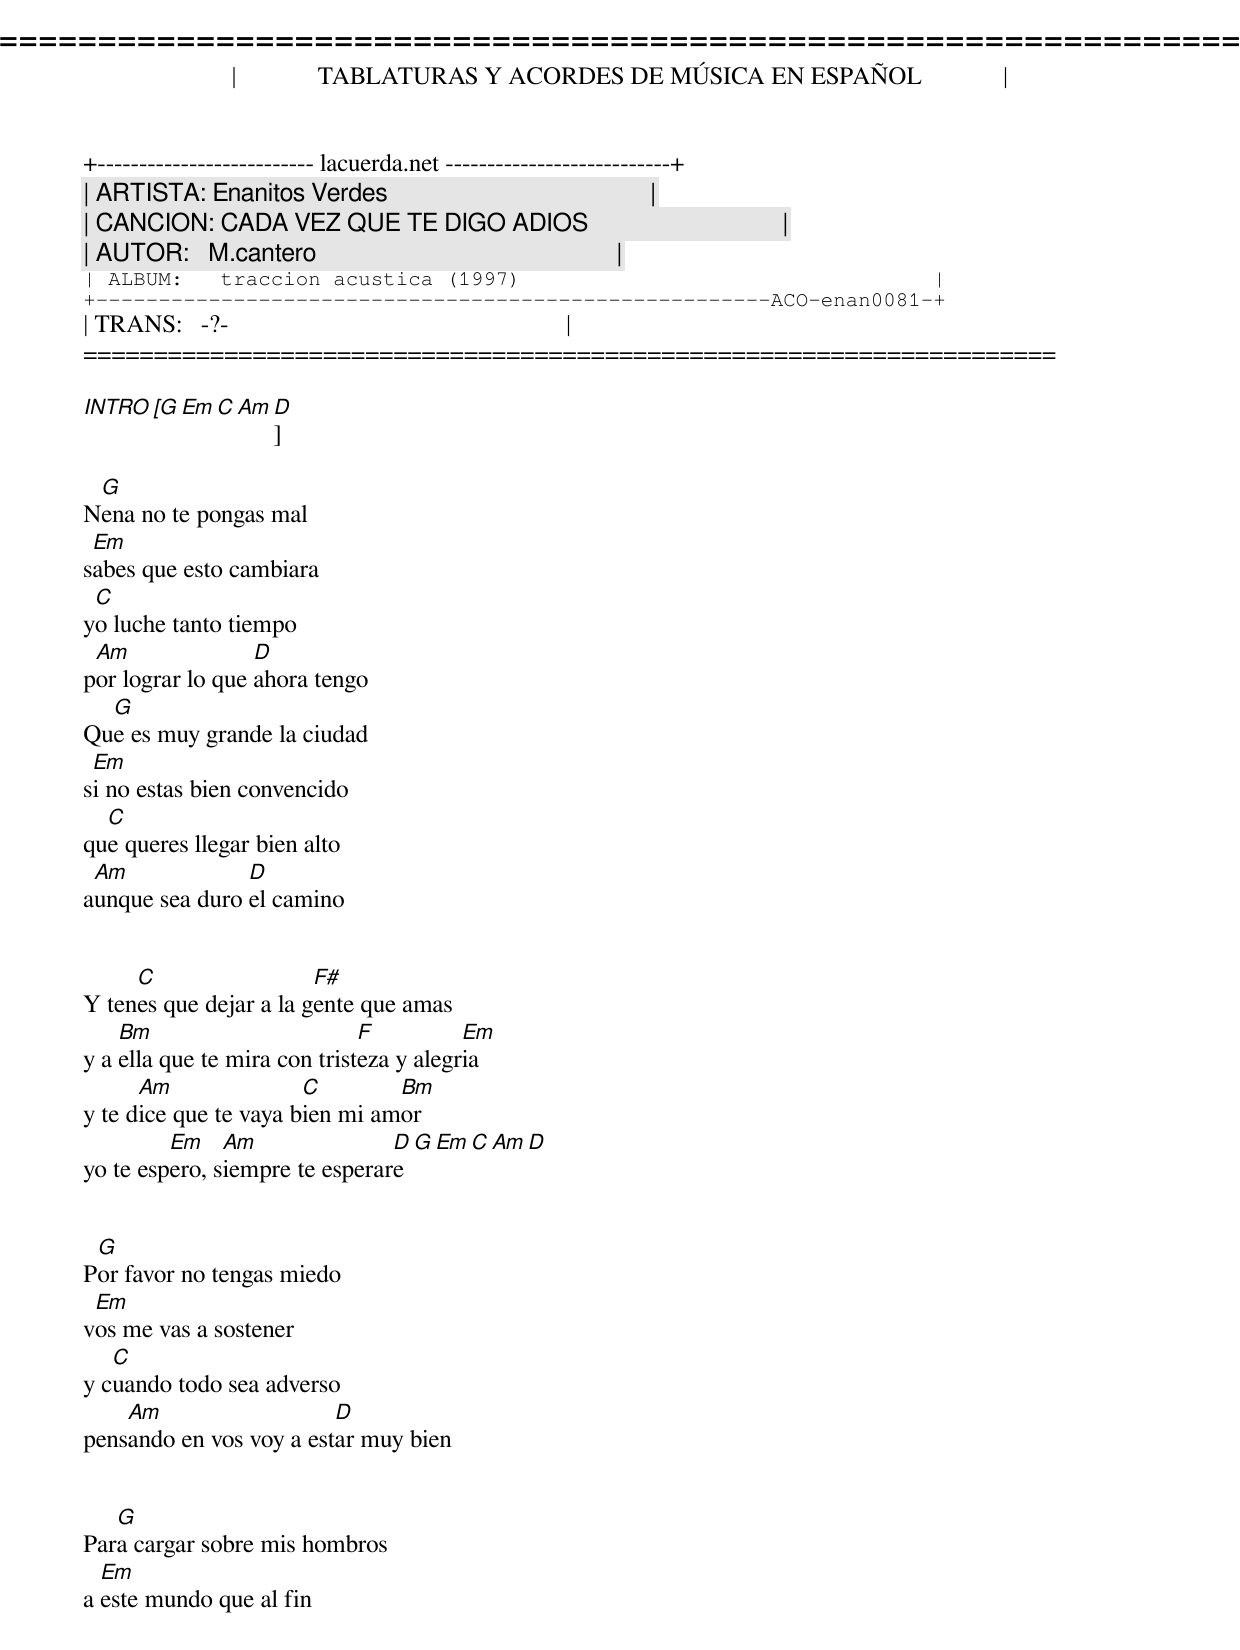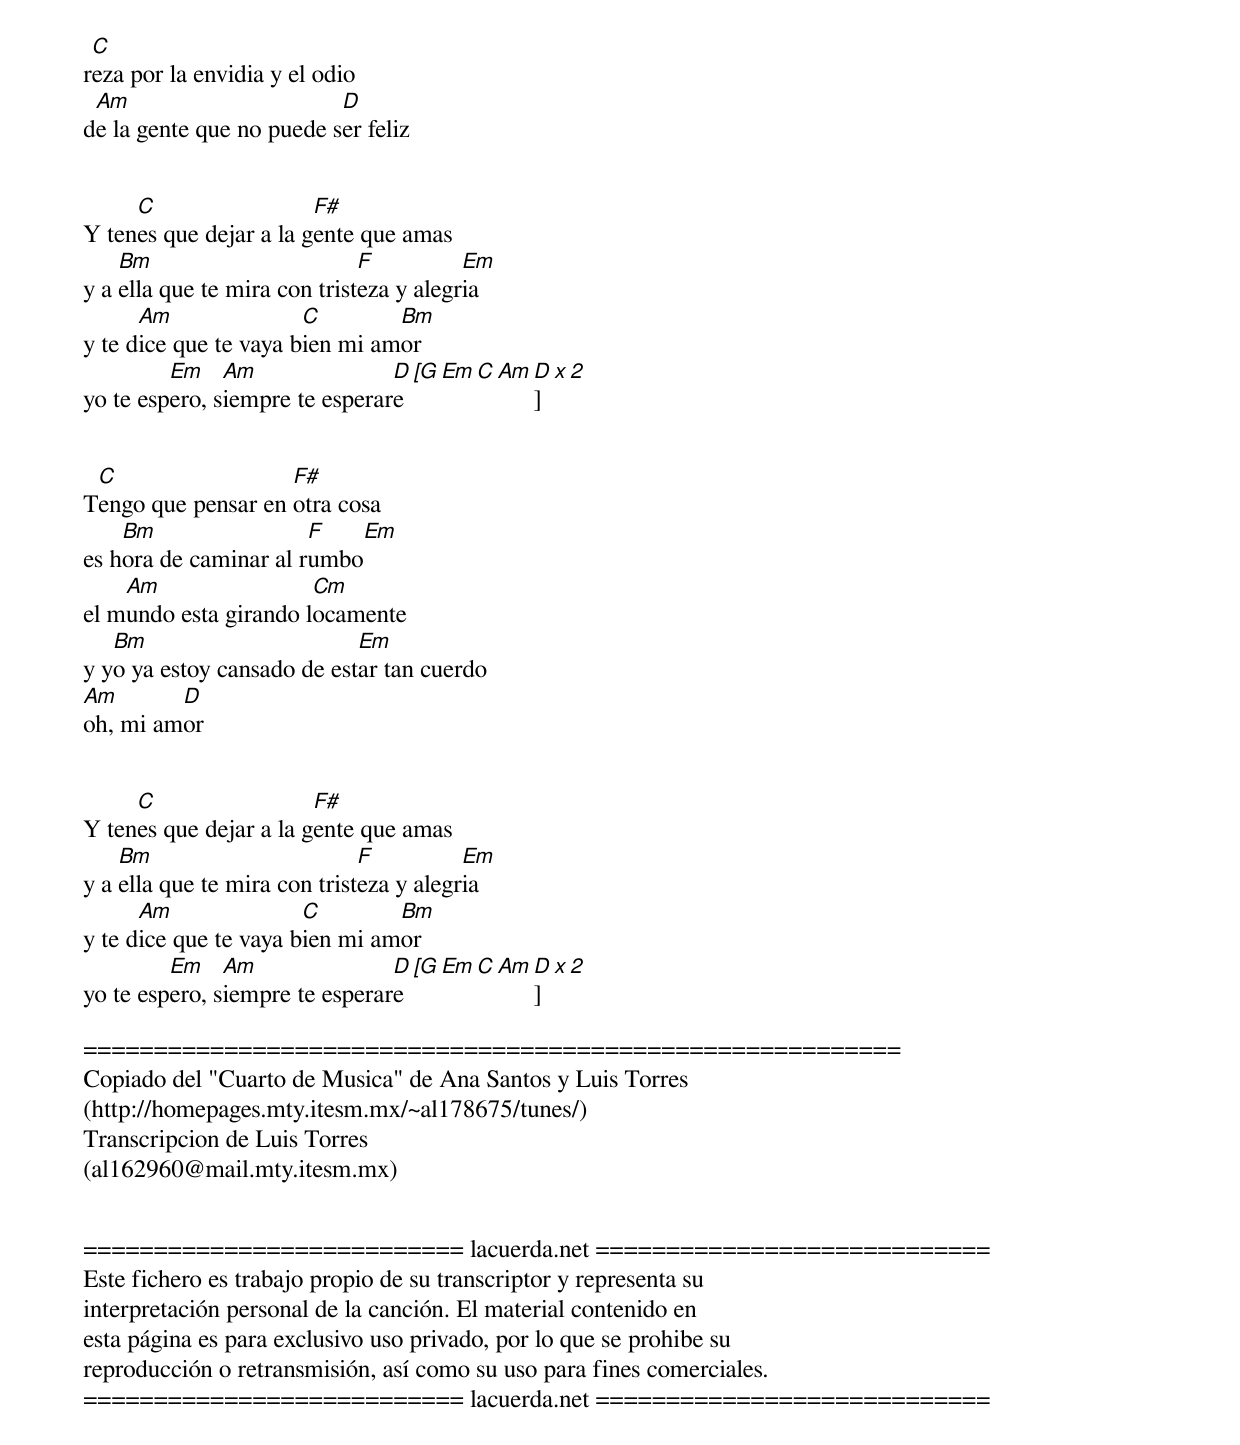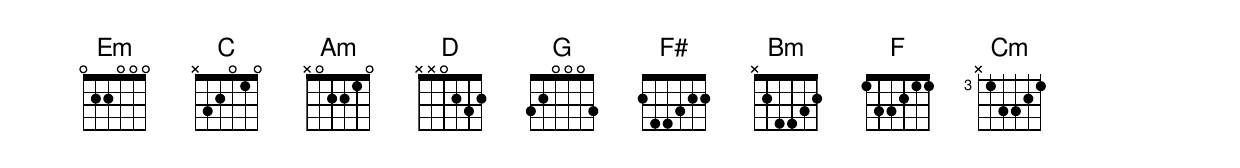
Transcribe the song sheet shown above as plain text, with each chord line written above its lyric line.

=====================================================================
|             TABLATURAS Y ACORDES DE MÚSICA EN ESPAÑOL             |
+-------------------------- lacuerda.net ---------------------------+
| ARTISTA: Enanitos Verdes                                          |
| CANCION: CADA VEZ QUE TE DIGO ADIOS                               |
| AUTOR:   M.cantero                                                |
| ALBUM:   traccion acustica (1997)                                 |
+------------------------------------------------------ACO-enan0081-+
| TRANS:   -?-                                                      |
=====================================================================

INTRO [G Em C Am D]

 G
Nena no te pongas mal
 Em
sabes que esto cambiara
 C
yo luche tanto tiempo
 Am               D
por lograr lo que ahora tengo
  G
Que es muy grande la ciudad
 Em
si no estas bien convencido
  C
que queres llegar bien alto
 Am             D
aunque sea duro el camino


     C                  F#
Y tenes que dejar a la gente que amas
    Bm                        F          Em
y a ella que te mira con tristeza y alegria
      Am               C        Bm
y te dice que te vaya bien mi amor
         Em    Am               D  G Em C Am D
yo te espero, siempre te esperare


 G
Por favor no tengas miedo
 Em
vos me vas a sostener
   C
y cuando todo sea adverso
    Am                   D
pensando en vos voy a estar muy bien


   G
Para cargar sobre mis hombros
  Em
a este mundo que al fin
 C
reza por la envidia y el odio
 Am                       D
de la gente que no puede ser feliz


     C                  F#
Y tenes que dejar a la gente que amas
    Bm                        F          Em
y a ella que te mira con tristeza y alegria
      Am               C        Bm
y te dice que te vaya bien mi amor
         Em    Am               D  [G Em C Am D] x 2
yo te espero, siempre te esperare


 C                  F#
Tengo que pensar en otra cosa
    Bm                 F   Em
es hora de caminar al rumbo
    Am                 Cm
el mundo esta girando locamente
   Bm                       Em
y yo ya estoy cansado de estar tan cuerdo
Am       D
oh, mi amor


     C                  F#
Y tenes que dejar a la gente que amas
    Bm                        F          Em
y a ella que te mira con tristeza y alegria
      Am               C        Bm
y te dice que te vaya bien mi amor
         Em    Am               D  [G Em C Am D] x 2
yo te espero, siempre te esperare

==========================================================
Copiado del "Cuarto de Musica" de Ana Santos y Luis Torres
(http://homepages.mty.itesm.mx/~al178675/tunes/)
Transcripcion de Luis Torres
(al162960@mail.mty.itesm.mx)


=========================== lacuerda.net ============================
Este fichero es trabajo propio de su transcriptor y representa su
interpretación personal de la canción. El material contenido en
esta página es para exclusivo uso privado, por lo que se prohibe su
reproducción o retransmisión, así como su uso para fines comerciales.
=========================== lacuerda.net ============================
